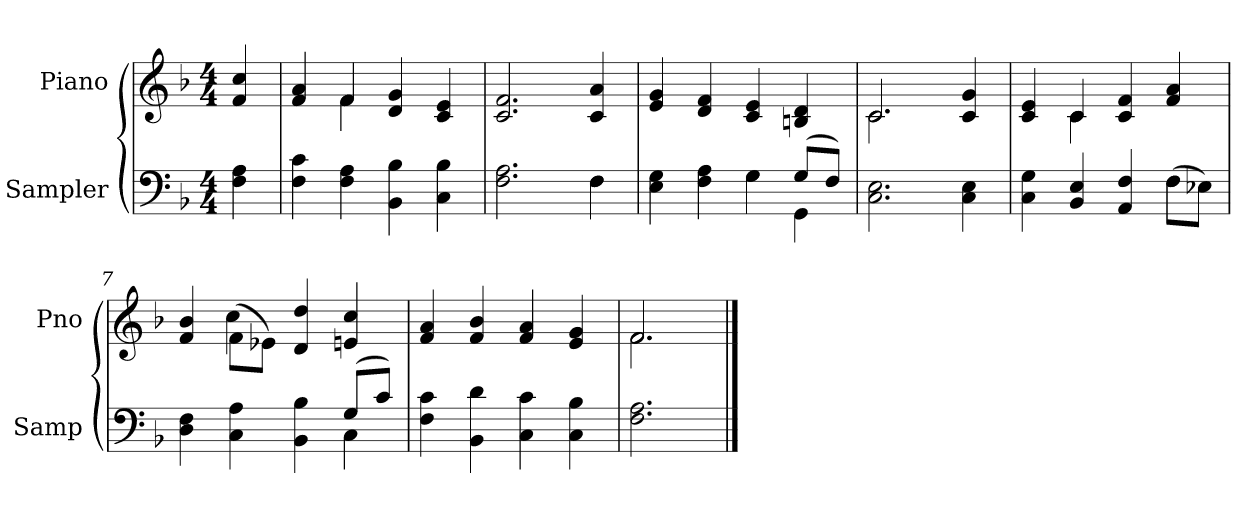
**kern	**kern
*part2	*part1
*staff2	*staff1
*I"Sampler	*I"Piano
*I'Samp	*I'Pno
*clefF4	*clefG2
*k[b-]	*k[b-]
*F:	*F:
*M4/4	*M4/4
=1	=1
4F 4A	4f 4cc
=2	=2
*	*^
4F 4c	4f 4a	4ryy
4F 4A	4f/	4f
4BB- 4B-	4d 4g	2ryy
4C 4B-	4c 4e	.
*	*v	*v
=3	=3
*^	*
2.F 2.A	2.ryy	2.c 2.f
4F\	4F	4c 4a
=4	=4	=4
4E 4G	2ryy	4e 4g
4F 4A	.	4d 4f
4G\	4G	4c 4e
(8G/L	4GG	4Bn 4d
8F/J)	.	.
*v	*v	*
=5	=5
*	*^
2.C 2.E	2.c/	2.c
4C 4E	4c 4g	4ryy
=6	=6	=6
*^	*	*
4C 4G	2.ryy	4c 4e	4ryy
4BB- 4E	.	4c/	4c
4AA 4F	.	4c 4f	2ryy
(8F\L	4F	4f 4a	.
8E-X\J)	.	.	.
=7	=7	=7	=7
4D 4F	2.ryy	4f 4b-	4ryy
4C 4A	.	(8f\L	4cc
.	.	8e-X\J)	.
4BB- 4B-	.	4d 4dd	2ryy
(8G/L	4C	4en 4cc	.
8c/J)	.	.	.
*v	*v	*	*
*	*v	*v
=8	=8
4F 4c	4f 4a
4BB- 4d	4f 4b-
4C 4c	4f 4a
4C 4B-	4e 4g
=9	=9
*	*^
2.F 2.A	2.f/	2.f
*	*v	*v
==	==
*-	*-
